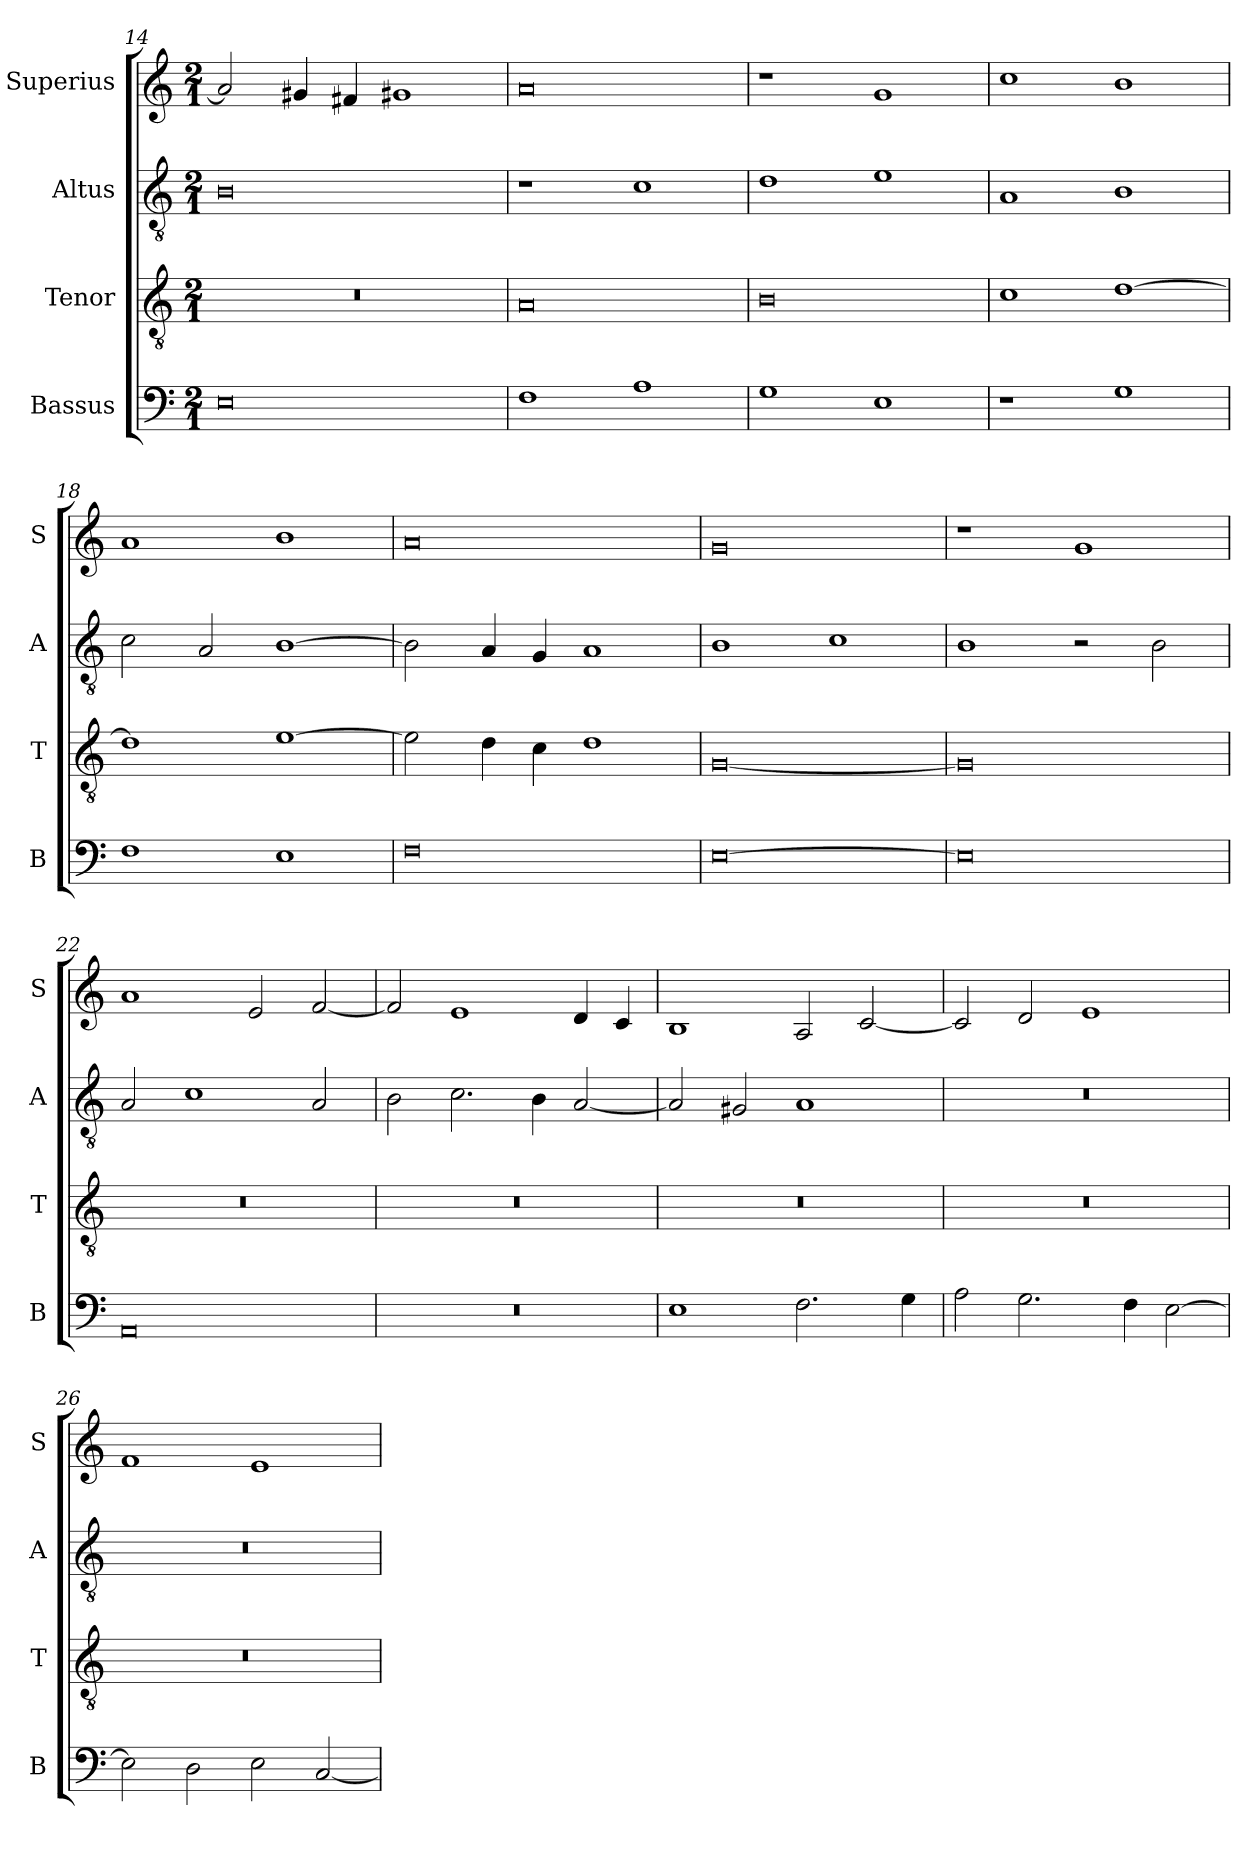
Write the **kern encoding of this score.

**kern	**kern	**kern	**kern
*part4	*part3	*part2	*part1
*staff4	*staff3	*staff2	*staff1
*I"Bassus	*I"Tenor	*I"Altus	*I"Superius
*I'B	*I'T	*I'A	*I'S
*clefF4	*clefGv2	*clefGv2	*clefG2
*k[]	*k[]	*k[]	*k[]
*M2/1	*M2/1	*M2/1	*M2/1
=14	=14	=14	=14
0E	0r	0B	2a/]
.	.	.	4g#X/
.	.	.	4f#X/
.	.	.	1g#X
=15	=15	=15	=15
1F	0A	1r	0a
1A	.	1c	.
=16	=16	=16	=16
1G	0B	1d	1r
1E	.	1e	1g
=17	=17	=17	=17
1r	1c	1A	1cc
1G	[1d	1B	1b
=18	=18	=18	=18
1F	1d]	2c\	1a
.	.	2A/	.
1E	[1e	[1B	1b
=19	=19	=19	=19
0F	2e\]	2B\]	0a
.	4d\	4A/	.
.	4c\	4G/	.
.	1d	1A	.
=20	=20	=20	=20
[0E	[0G	1B	0g
.	.	1c	.
=21	=21	=21	=21
0E]	0G]	1B	1r
.	.	2r	1g
.	.	2B\	.
=22	=22	=22	=22
0AA	0r	2A/	1a
.	.	1c	.
.	.	.	2e/
.	.	2A/	[2f/
=23	=23	=23	=23
0r	0r	2B\	2f/]
.	.	2.c\	1e
.	.	4B\	.
.	.	[2A/	4d/
.	.	.	4c/
=24	=24	=24	=24
1E	0r	2A/]	1B
.	.	2G#X/	.
2.F\	.	1A	2A/
.	.	.	[2c/
4G\	.	.	.
=25	=25	=25	=25
2A\	0r	0r	2c/]
2.G\	.	.	2d/
.	.	.	1e
4F\	.	.	.
[2E\	.	.	.
=26	=26	=26	=26
2E\]	0r	0r	1f
2D\	.	.	.
2E\	.	.	1e
[2C/	.	.	.
=	=	=	=
*-	*-	*-	*-
